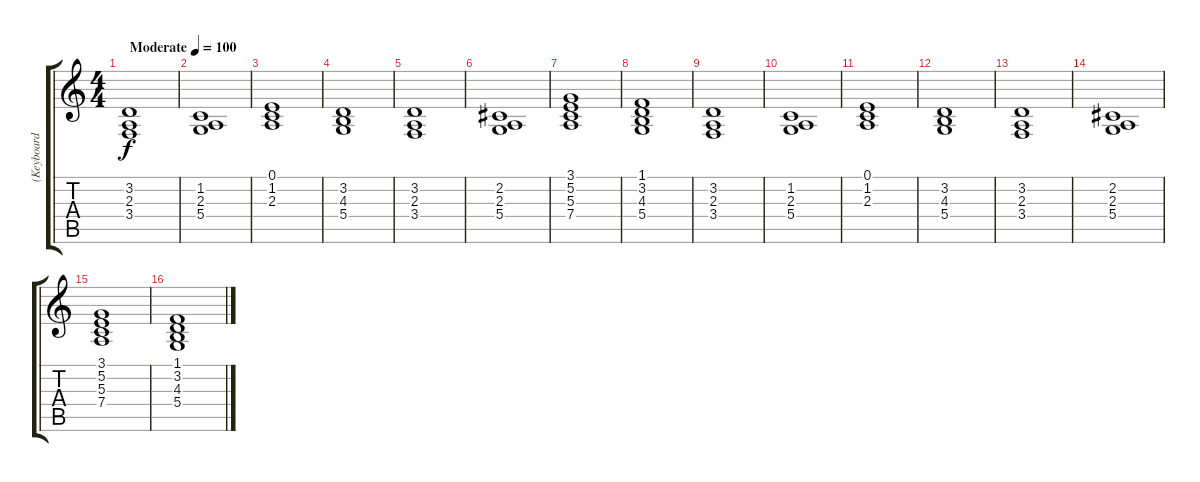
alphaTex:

\track ("(Keyboard Sound)" "(Keyboard ") {instrument fx4atmosphere}
\staff {score tabs}
\tuning (E4 B3 G3 D3 A2 E2) {hide}
\ts (4 4)
\tempo (100 "Moderate")
\clef g2
\ks c
(3.2 2.3 3.4).1{dy f instrument fx4atmosphere} |
(1.2 2.3 5.4).1 |
(0.1 1.2 2.3).1 |
(3.2 4.3 5.4).1 |
(3.2 2.3 3.4).1 |
(2.2 2.3 5.4).1 |
(3.1 5.2 5.3 7.4).1 |
(1.1 3.2 4.3 5.4).1 |
(3.2 2.3 3.4).1 |
(1.2 2.3 5.4).1 |
(0.1 1.2 2.3).1 |
(3.2 4.3 5.4).1 |
(3.2 2.3 3.4).1 |
(2.2 2.3 5.4).1 |
(3.1 5.2 5.3 7.4).1 |
(1.1 3.2 4.3 5.4).1
